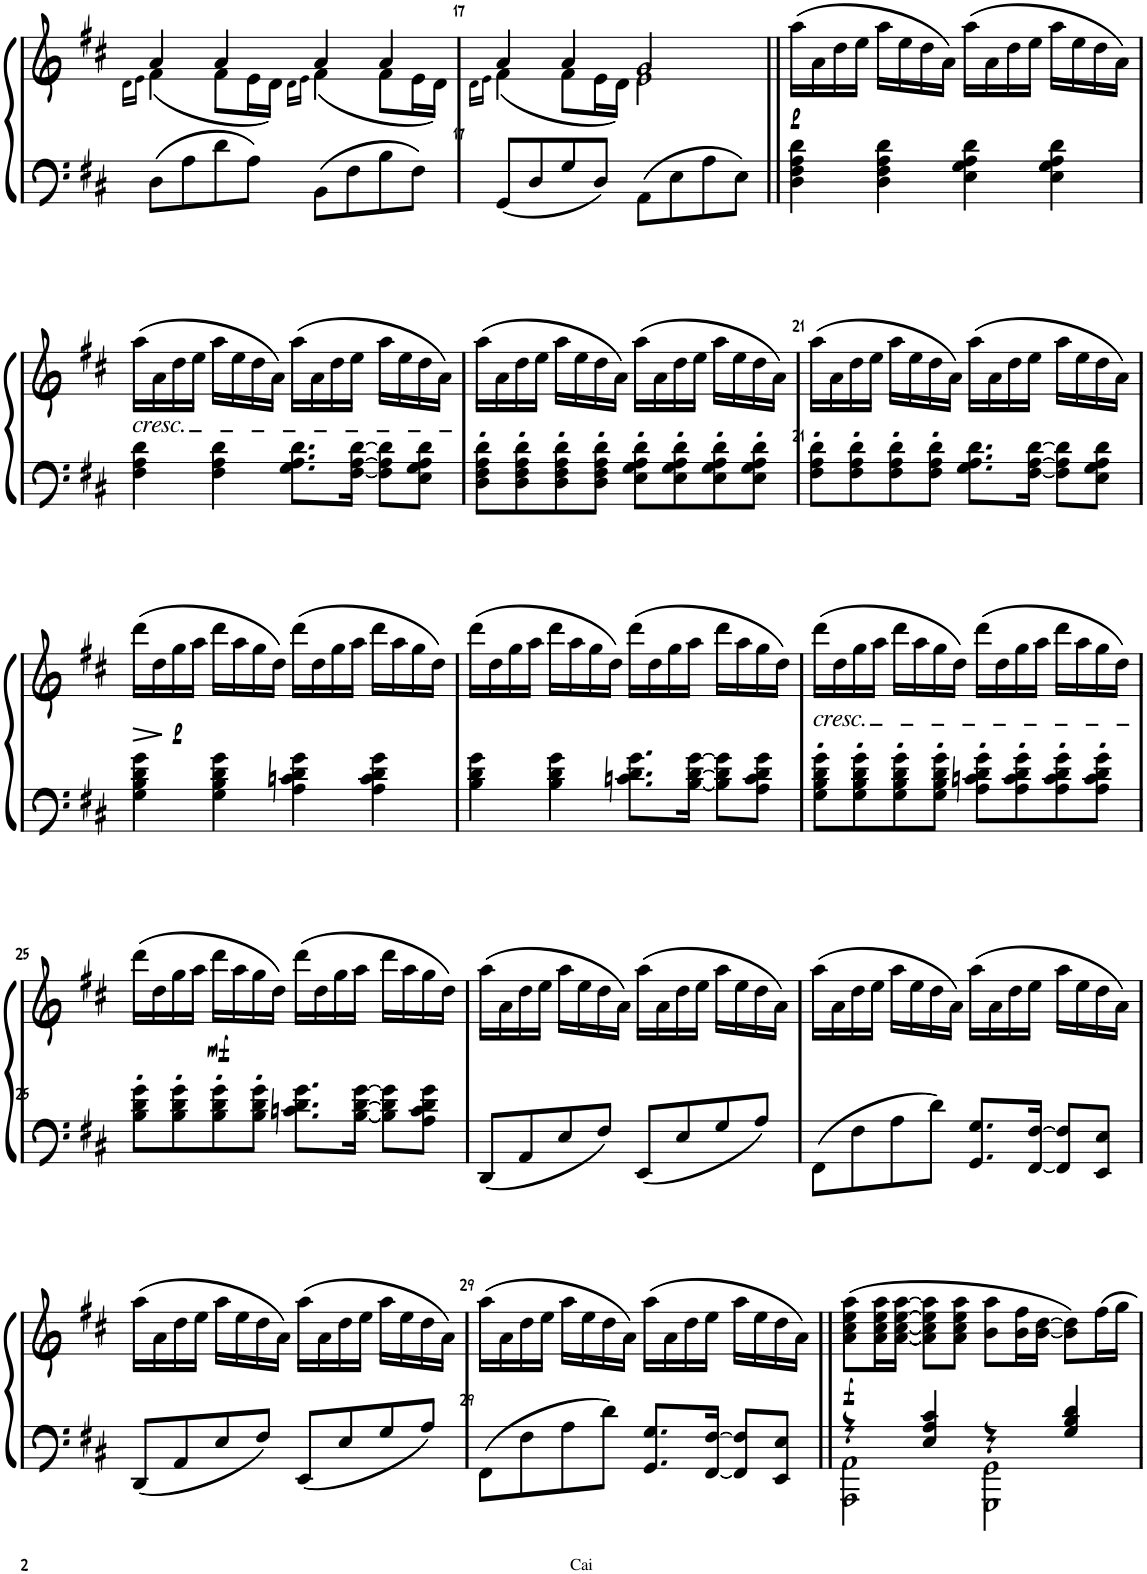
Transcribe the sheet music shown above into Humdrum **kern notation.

**kern	**kern	**dynam
*part1	*part1	*part1
*staff2	*staff1	*staff1/2
*I"Piano	*	*
*I'Pno.	*	*
!!LO:PB:g=z
*clefF4	*clefG2	*
*k[f#c#]	*k[f#c#]	*
*M4/4	*M4/4	*
=16	=16	=16
*	*^	*
.	.	16qd\LL	.
.	.	16qe\JJ	.
8D\L	4a/	(4f#\	.
8A\	.	.	.
8d\	4a/	8f#\L	.
8A\J	.	16e\L	.
.	.	16d\JJ)	.
.	.	16qd\LL	.
.	.	16qe\JJ	.
8BB\L	4a/	(4f#\	.
8F#\	.	.	.
8B\	4a/	8f#\L	.
8F#\J	.	16e\L	.
.	.	16d\JJ)	.
=17	=17	=17	=17
.	.	16qd\LL	.
.	.	16qe\JJ	.
8GG/L	4a/	(4f#\	.
8D/	.	.	.
8G/	4a/	8f#\L	.
8D/J	.	16e\L	.
.	.	16d\JJ)	.
8AA\L	2g/	2e\	.
8E\	.	.	.
8A\	.	.	.
8E\J	.	.	.
*	*v	*v	*
=18||	=18||	=18||
!	!	!LO:DY:b
4D\ 4F#\ 4A\ 4d\	(16aa\LL	p
.	16a\	.
.	16dd\	.
.	16ee\JJ	.
4D\ 4F#\ 4A\ 4d\	16aa\LL	.
.	16ee\	.
.	16dd\	.
.	16a\JJ)	.
4E\ 4G\ 4A\ 4d\	(16aa\LL	.
.	16a\	.
.	16dd\	.
.	16ee\JJ	.
4E\ 4G\ 4A\ 4d\	16aa\LL	.
.	16ee\	.
.	16dd\	.
.	16a\JJ)	.
!!LO:LB:g=z
=19	=19	=19
!	!LO:TX:b:i:t=cresc.	!
4F#\ 4A\ 4d\	(16aa\LL	.
.	16a\	.
.	16dd\	.
.	16ee\JJ	.
4F#\ 4A\ 4d\	16aa\LL	.
.	16ee\	.
.	16dd\	.
.	16a\JJ)	.
8.G\ 8.A\ 8.d\L	(16aa\LL	.
.	16a\	.
.	16dd\	.
[16F#\ [16A\ [16d\Jk	16ee\JJ	.
8F#\] 8A\] 8d\]L	16aa\LL	.
.	16ee\	.
8E\ 8G\ 8A\ 8d\J	16dd\	.
.	16a\JJ)	.
=20	=20	=20
8D\' 8F#\' 8A\' 8d\'L	(16aa\LL	.
.	16a\	.
8D\' 8F#\' 8A\' 8d\'	16dd\	.
.	16ee\JJ	.
8D\' 8F#\' 8A\' 8d\'	16aa\LL	.
.	16ee\	.
8D\' 8F#\' 8A\' 8d\'J	16dd\	.
.	16a\JJ)	.
8E\' 8G\' 8A\' 8d\'L	(16aa\LL	.
.	16a\	.
8E\' 8G\' 8A\' 8d\'	16dd\	.
.	16ee\JJ	.
8E\' 8G\' 8A\' 8d\'	16aa\LL	.
.	16ee\	.
8E\' 8G\' 8A\' 8d\'J	16dd\	.
.	16a\JJ)	.
=21	=21	=21
8F#\' 8A\' 8d\'L	(16aa\LL	.
.	16a\	.
8F#\' 8A\' 8d\'	16dd\	.
.	16ee\JJ	.
8F#\' 8A\' 8d\'	16aa\LL	.
.	16ee\	.
8F#\' 8A\' 8d\'J	16dd\	.
.	16a\JJ)	.
8.G\ 8.A\ 8.d\L	(16aa\LL	.
.	16a\	.
.	16dd\	.
[16F#\ [16A\ [16d\Jk	16ee\JJ	.
8F#\] 8A\] 8d\]L	16aa\LL	.
.	16ee\	.
8E\ 8G\ 8A\ 8d\J	16dd\	.
.	16a\JJ)	.
!!LO:LB:g=z
=22	=22	=22
!	!	!LO:HP:b
4G\ 4B\ 4d\ 4g\	(16ddd\LL	>
.	16dd\	.
!	!	!LO:DY:n=1:b
.	16gg\	] p
.	16aa\JJ	.
4G\ 4B\ 4d\ 4g\	16ddd\LL	.
.	16aa\	.
.	16gg\	.
.	16dd\JJ)	.
4A\ 4cn\ 4d\ 4g\	(16ddd\LL	.
.	16dd\	.
.	16gg\	.
.	16aa\JJ	.
4A\ 4c\ 4d\ 4g\	16ddd\LL	.
.	16aa\	.
.	16gg\	.
.	16dd\JJ)	.
=23	=23	=23
4B\ 4d\ 4g\	(16ddd\LL	.
.	16dd\	.
.	16gg\	.
.	16aa\JJ	.
4B\ 4d\ 4g\	16ddd\LL	.
.	16aa\	.
.	16gg\	.
.	16dd\JJ)	.
8.cn\ 8.d\ 8.g\L	(16ddd\LL	.
.	16dd\	.
.	16gg\	.
[16B\ [16d\ [16g\Jk	16aa\JJ	.
8B\] 8d\] 8g\]L	16ddd\LL	.
.	16aa\	.
8A\ 8c\ 8d\ 8g\J	16gg\	.
.	16dd\JJ)	.
=24	=24	=24
!	!LO:TX:b:i:t=cresc.	!
8G\' 8B\' 8d\' 8g\'L	(16ddd\LL	.
.	16dd\	.
8G\' 8B\' 8d\' 8g\'	16gg\	.
.	16aa\JJ	.
8G\' 8B\' 8d\' 8g\'	16ddd\LL	.
.	16aa\	.
8G\' 8B\' 8d\' 8g\'J	16gg\	.
.	16dd\JJ)	.
8A\' 8cn\' 8d\' 8g\'L	(16ddd\LL	.
.	16dd\	.
8A\' 8c\' 8d\' 8g\'	16gg\	.
.	16aa\JJ	.
8A\' 8c\' 8d\' 8g\'	16ddd\LL	.
.	16aa\	.
8A\' 8c\' 8d\' 8g\'J	16gg\	.
.	16dd\JJ)	.
!!LO:LB:g=z
=25	=25	=25
8B\' 8d\' 8g\'L	(16ddd\LL	.
.	16dd\	.
8B\' 8d\' 8g\'	16gg\	.
.	16aa\JJ	.
!	!	!LO:DY:b
8B\' 8d\' 8g\'	16ddd\LL	mf
.	16aa\	.
8B\' 8d\' 8g\'J	16gg\	.
.	16dd\JJ)	.
8.cn\ 8.d\ 8.g\L	(16ddd\LL	.
.	16dd\	.
.	16gg\	.
[16B\ [16d\ [16g\Jk	16aa\JJ	.
8B\] 8d\] 8g\]L	16ddd\LL	.
.	16aa\	.
8A\ 8c\ 8d\ 8g\J	16gg\	.
.	16dd\JJ)	.
=26	=26	=26
8DD/L	(16aa\LL	.
.	16a\	.
8AA/	16dd\	.
.	16ee\JJ	.
8E/	16aa\LL	.
.	16ee\	.
8F#/J	16dd\	.
.	16a\JJ)	.
8EE/L	(16aa\LL	.
.	16a\	.
8E/	16dd\	.
.	16ee\JJ	.
8G/	16aa\LL	.
.	16ee\	.
8A/J	16dd\	.
.	16a\JJ)	.
=27	=27	=27
8FF#\L	(16aa\LL	.
.	16a\	.
8F#\	16dd\	.
.	16ee\JJ	.
8A\	16aa\LL	.
.	16ee\	.
8d\J	16dd\	.
.	16a\JJ)	.
8.GG/ 8.G/L	(16aa\LL	.
.	16a\	.
.	16dd\	.
[16FF#/ [16F#/Jk	16ee\JJ	.
8FF#/] 8F#/]L	16aa\LL	.
.	16ee\	.
8EE/ 8E/J	16dd\	.
.	16a\JJ)	.
!!LO:LB:g=z
=28	=28	=28
8DD/L	(16aa\LL	.
.	16a\	.
8AA/	16dd\	.
.	16ee\JJ	.
8E/	16aa\LL	.
.	16ee\	.
8F#/J	16dd\	.
.	16a\JJ)	.
8EE/L	(16aa\LL	.
.	16a\	.
8E/	16dd\	.
.	16ee\JJ	.
8G/	16aa\LL	.
.	16ee\	.
8A/J	16dd\	.
.	16a\JJ)	.
=29	=29	=29
8FF#\L	(16aa\LL	.
.	16a\	.
8F#\	16dd\	.
.	16ee\JJ	.
8A\	16aa\LL	.
.	16ee\	.
8d\J	16dd\	.
.	16a\JJ)	.
8.GG/ 8.G/L	(16aa\LL	.
.	16a\	.
.	16dd\	.
[16FF#/ [16F#/Jk	16ee\JJ	.
8FF#/] 8F#/]L	16aa\LL	.
.	16ee\	.
8EE/ 8E/J	16dd\	.
.	16a\JJ)	.
=30||	=30||	=30||
*^	*	*
!	!	!	!LO:DY:b
4r	2AAA\ 2AA\	(8a\ 8cc#\ 8ee\ 8aa\L	f
.	.	16a\ 16cc#\ 16ee\ 16aa\L	.
.	.	[16a\ [16cc#\ [16ee\ [16aa\JJ	.
4E/ 4A/ 4c#/	.	8a\] 8cc#\] 8ee\] 8aa\]L	.
.	.	8a\ 8cc#\ 8ee\ 8aa\J	.
4r	2GGG\ 2GG\	8b\ 8aa\L	.
.	.	16b\ 16ff#\L	.
.	.	[16b\ [16dd\JJ	.
4G/ 4B/ 4d/	.	8b\] 8dd\]L)	.
.	.	16ff#\L	.
.	.	16gg\JJ	.
*v	*v	*	*
=	=	=
*-	*-	*-
